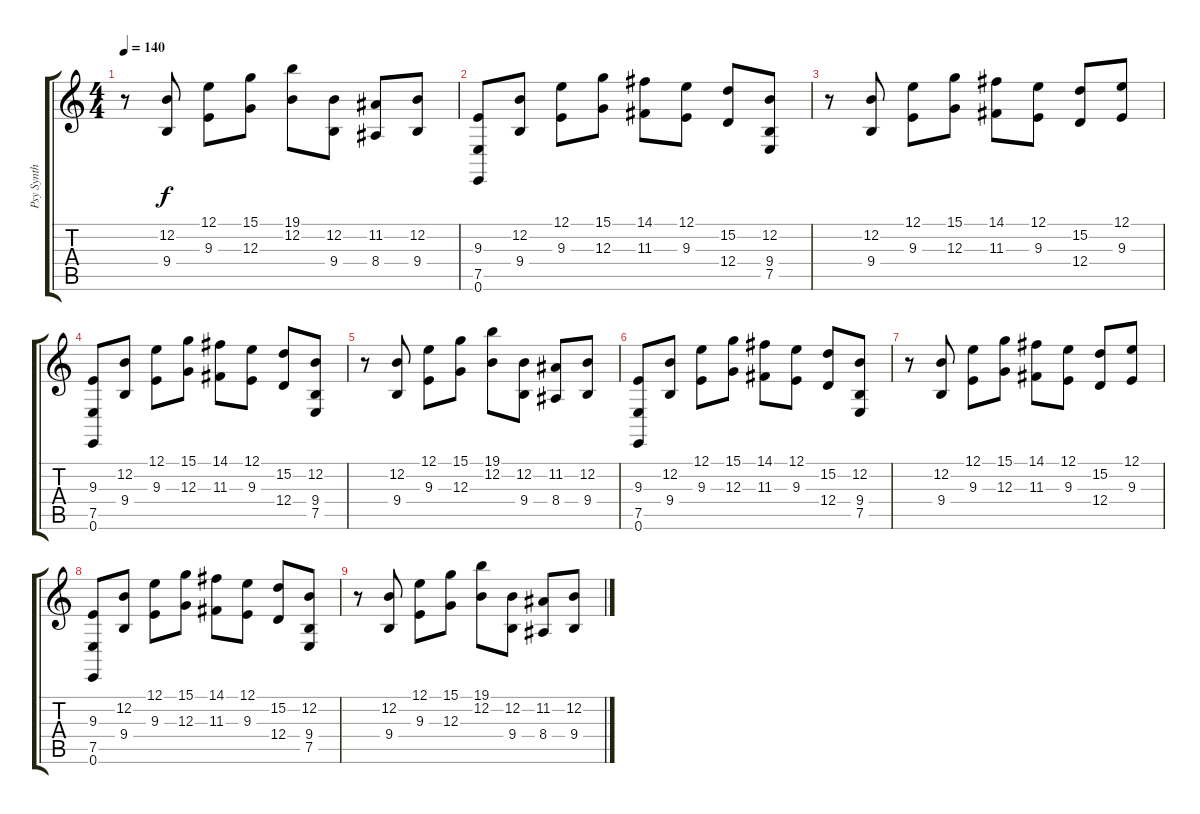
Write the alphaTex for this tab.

\track ("Psy Synth" "Psy Synth") {instrument lead2sawtooth}
\staff {score tabs}
\tuning (E4 B3 G3 D3 A2 E2) {hide}
\ts (4 4)
\tempo 140
\clef g2
\ks c
r.8{dy f} (12.2 9.4).8 (12.1 9.3).8 (15.1 12.3).8 (19.1 12.2).8 (12.2 9.4).8 (11.2 8.4).8 (12.2 9.4).8 |
(9.3 7.5 0.6).8 (12.2 9.4).8 (12.1 9.3).8 (15.1 12.3).8 (14.1 11.3).8 (12.1 9.3).8 (15.2 12.4).8 (12.2 9.4 7.5).8 |
r.8 (12.2 9.4).8 (12.1 9.3).8 (15.1 12.3).8 (14.1 11.3).8 (12.1 9.3).8 (15.2 12.4).8 (12.1 9.3).8 |
(9.3 7.5 0.6).8 (12.2 9.4).8 (12.1 9.3).8 (15.1 12.3).8 (14.1 11.3).8 (12.1 9.3).8 (15.2 12.4).8 (12.2 9.4 7.5).8 |
r.8 (12.2 9.4).8 (12.1 9.3).8 (15.1 12.3).8 (19.1 12.2).8 (12.2 9.4).8 (11.2 8.4).8 (12.2 9.4).8 |
(9.3 7.5 0.6).8 (12.2 9.4).8 (12.1 9.3).8 (15.1 12.3).8 (14.1 11.3).8 (12.1 9.3).8 (15.2 12.4).8 (12.2 9.4 7.5).8 |
r.8 (12.2 9.4).8 (12.1 9.3).8 (15.1 12.3).8 (14.1 11.3).8 (12.1 9.3).8 (15.2 12.4).8 (12.1 9.3).8 |
(9.3 7.5 0.6).8 (12.2 9.4).8 (12.1 9.3).8 (15.1 12.3).8 (14.1 11.3).8 (12.1 9.3).8 (15.2 12.4).8 (12.2 9.4 7.5).8 |
r.8 (12.2 9.4).8 (12.1 9.3).8 (15.1 12.3).8 (19.1 12.2).8 (12.2 9.4).8 (11.2 8.4).8 (12.2 9.4).8
